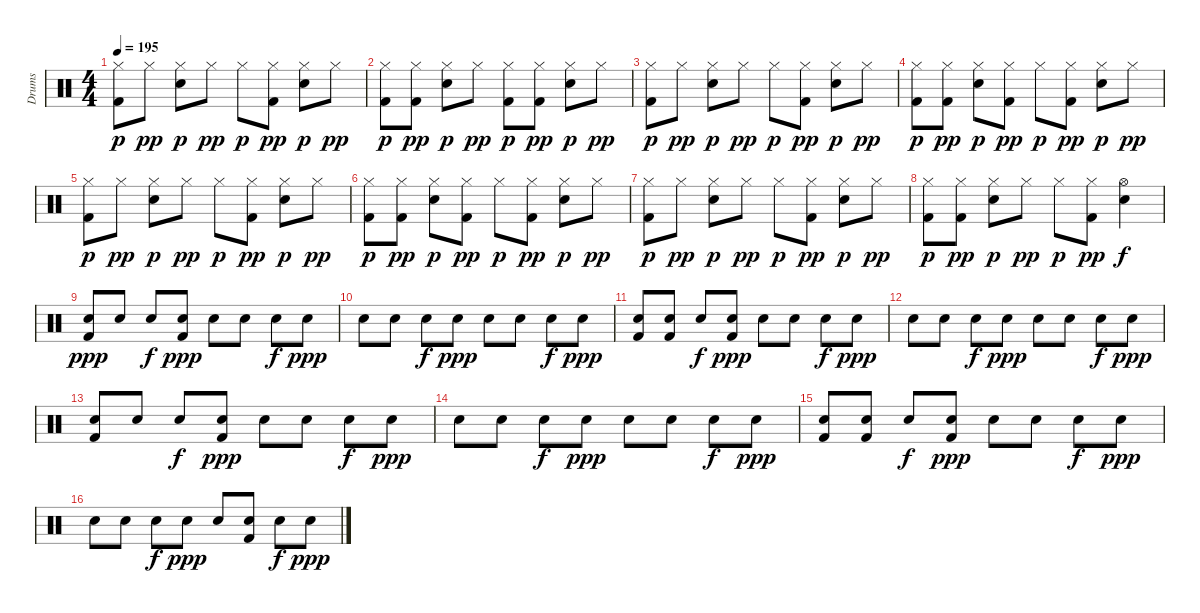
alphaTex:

\track ("Drums" "Drums") {instrument percussion}
\staff {score}
\articulation defaults
\ts (4 4)
\tempo 195
\clef neutral
\ks c
("Hi-Hat (closed)" "Kick (hit) 2").8{dy p} "Hi-Hat (closed)".8{dy pp} ("Hi-Hat (closed)" "Electric Snare (hit)").8{dy p} "Hi-Hat (closed)".8{dy pp} "Hi-Hat (closed)".8{dy p} ("Hi-Hat (closed)" "Kick (hit) 2").8{dy pp} ("Hi-Hat (closed)" "Electric Snare (hit)").8{dy p} "Hi-Hat (closed)".8{dy pp} |
("Hi-Hat (closed)" "Kick (hit) 2").8{dy p} ("Hi-Hat (closed)" "Kick (hit) 2").8{dy pp} ("Hi-Hat (closed)" "Electric Snare (hit)").8{dy p} "Hi-Hat (closed)".8{dy pp} ("Hi-Hat (closed)" "Kick (hit) 2").8{dy p} ("Hi-Hat (closed)" "Kick (hit) 2").8{dy pp} ("Hi-Hat (closed)" "Electric Snare (hit)").8{dy p} "Hi-Hat (closed)".8{dy pp} |
("Hi-Hat (closed)" "Kick (hit) 2").8{dy p} "Hi-Hat (closed)".8{dy pp} ("Hi-Hat (closed)" "Electric Snare (hit)").8{dy p} "Hi-Hat (closed)".8{dy pp} "Hi-Hat (closed)".8{dy p} ("Hi-Hat (closed)" "Kick (hit) 2").8{dy pp} ("Hi-Hat (closed)" "Electric Snare (hit)").8{dy p} "Hi-Hat (closed)".8{dy pp} |
("Hi-Hat (closed)" "Kick (hit) 2").8{dy p} ("Hi-Hat (closed)" "Kick (hit) 2").8{dy pp} ("Hi-Hat (closed)" "Electric Snare (hit)").8{dy p} ("Hi-Hat (closed)" "Kick (hit) 2").8{dy pp} "Hi-Hat (closed)".8{dy p} ("Hi-Hat (closed)" "Kick (hit) 2").8{dy pp} ("Hi-Hat (closed)" "Electric Snare (hit)").8{dy p} "Hi-Hat (closed)".8{dy pp} |
("Hi-Hat (closed)" "Kick (hit) 2").8{dy p} "Hi-Hat (closed)".8{dy pp} ("Hi-Hat (closed)" "Electric Snare (hit)").8{dy p} "Hi-Hat (closed)".8{dy pp} "Hi-Hat (closed)".8{dy p} ("Hi-Hat (closed)" "Kick (hit) 2").8{dy pp} ("Hi-Hat (closed)" "Electric Snare (hit)").8{dy p} "Hi-Hat (closed)".8{dy pp} |
("Hi-Hat (closed)" "Kick (hit) 2").8{dy p} ("Hi-Hat (closed)" "Kick (hit) 2").8{dy pp} ("Hi-Hat (closed)" "Electric Snare (hit)").8{dy p} ("Hi-Hat (closed)" "Kick (hit) 2").8{dy pp} "Hi-Hat (closed)".8{dy p} ("Hi-Hat (closed)" "Kick (hit) 2").8{dy pp} ("Hi-Hat (closed)" "Electric Snare (hit)").8{dy p} "Hi-Hat (closed)".8{dy pp} |
("Hi-Hat (closed)" "Kick (hit) 2").8{dy p} "Hi-Hat (closed)".8{dy pp} ("Hi-Hat (closed)" "Electric Snare (hit)").8{dy p} "Hi-Hat (closed)".8{dy pp} "Hi-Hat (closed)".8{dy p} ("Hi-Hat (closed)" "Kick (hit) 2").8{dy pp} ("Hi-Hat (closed)" "Electric Snare (hit)").8{dy p} "Hi-Hat (closed)".8{dy pp} |
("Hi-Hat (closed)" "Kick (hit) 2").8{dy p} ("Hi-Hat (closed)" "Kick (hit) 2").8{dy pp} ("Hi-Hat (closed)" "Electric Snare (hit)").8{dy p} "Hi-Hat (closed)".8{dy pp} "Hi-Hat (closed)".8{dy p} ("Hi-Hat (closed)" "Kick (hit) 2").8{dy pp} ("Hi-Hat (open)" "Electric Snare (hit)").4{dy f} |
("Electric Snare (hit)" "Kick (hit) 2").8{dy ppp} "Electric Snare (hit)".8 "Electric Snare (hit)".8{dy f} ("Electric Snare (hit)" "Kick (hit) 2").8{dy ppp} "Electric Snare (hit)".8 "Electric Snare (hit)".8 "Electric Snare (hit)".8{dy f} "Electric Snare (hit)".8{dy ppp} |
"Electric Snare (hit)".8 "Electric Snare (hit)".8 "Electric Snare (hit)".8{dy f} "Electric Snare (hit)".8{dy ppp} "Electric Snare (hit)".8 "Electric Snare (hit)".8 "Electric Snare (hit)".8{dy f} "Electric Snare (hit)".8{dy ppp} |
("Electric Snare (hit)" "Kick (hit) 2").8 ("Electric Snare (hit)" "Kick (hit) 2").8 "Electric Snare (hit)".8{dy f} ("Electric Snare (hit)" "Kick (hit) 2").8{dy ppp} "Electric Snare (hit)".8 "Electric Snare (hit)".8 "Electric Snare (hit)".8{dy f} "Electric Snare (hit)".8{dy ppp} |
"Electric Snare (hit)".8 "Electric Snare (hit)".8 "Electric Snare (hit)".8{dy f} "Electric Snare (hit)".8{dy ppp} "Electric Snare (hit)".8 "Electric Snare (hit)".8 "Electric Snare (hit)".8{dy f} "Electric Snare (hit)".8{dy ppp} |
("Electric Snare (hit)" "Kick (hit) 2").8 "Electric Snare (hit)".8 "Electric Snare (hit)".8{dy f} ("Electric Snare (hit)" "Kick (hit) 2").8{dy ppp} "Electric Snare (hit)".8 "Electric Snare (hit)".8 "Electric Snare (hit)".8{dy f} "Electric Snare (hit)".8{dy ppp} |
"Electric Snare (hit)".8 "Electric Snare (hit)".8 "Electric Snare (hit)".8{dy f} "Electric Snare (hit)".8{dy ppp} "Electric Snare (hit)".8 "Electric Snare (hit)".8 "Electric Snare (hit)".8{dy f} "Electric Snare (hit)".8{dy ppp} |
("Electric Snare (hit)" "Kick (hit) 2").8 ("Electric Snare (hit)" "Kick (hit) 2").8 "Electric Snare (hit)".8{dy f} ("Electric Snare (hit)" "Kick (hit) 2").8{dy ppp} "Electric Snare (hit)".8 "Electric Snare (hit)".8 "Electric Snare (hit)".8{dy f} "Electric Snare (hit)".8{dy ppp} |
"Electric Snare (hit)".8 "Electric Snare (hit)".8 "Electric Snare (hit)".8{dy f} "Electric Snare (hit)".8{dy ppp} "Electric Snare (hit)".8 ("Electric Snare (hit)" "Kick (hit) 2").8 "Electric Snare (hit)".8{dy f} "Electric Snare (hit)".8{dy ppp}
